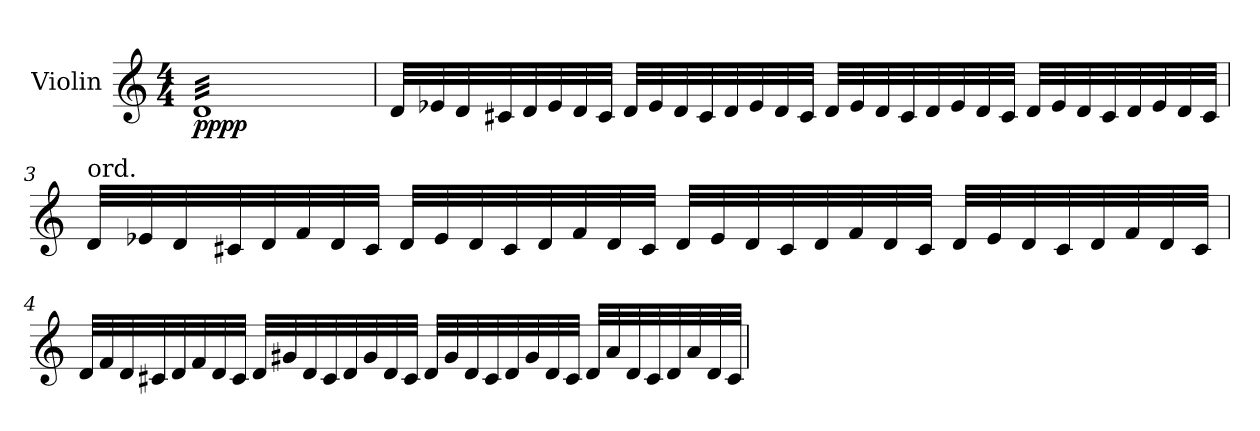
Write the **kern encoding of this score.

**kern	**dynam
*part1	*part1
*staff1	*staff1
*I"Violin	*
*I'Vln.	*
*clefG2	*
*k[]	*
*M4/4	*
*MM76	*
=1	=1
!LO:TX:a:t=pont.	!
!	!LO:DY:b
*tremolo	*
(<32dLLL	pppp
(<32d	.
(<32d	.
(<32d	.
(<32d	.
(<32d	.
(<32d	.
(<32d	.
(<32d	.
(<32d	.
(<32d	.
(<32d	.
(<32d	.
(<32d	.
(<32d	.
(<32d	.
(<32d	.
(<32d	.
(<32d	.
(<32d	.
(<32d	.
(<32d	.
(<32d	.
(<32d	.
(<32d	.
(<32d	.
(<32d	.
(<32d	.
(<32d	.
(<32d	.
(<32d	.
32dJJJ	.
*Xtremolo	*
=2	=2
32d/LLL)	.
32e-X/	.
32d/	.
32c#X/	.
32d/	.
32e-/	.
32d/	.
32c#/JJJ	.
32d/LLL	.
32e-/	.
32d/	.
32c#/	.
32d/	.
32e-/	.
32d/	.
32c#/JJJ	.
32d/LLL	.
32e-/	.
32d/	.
32c#/	.
32d/	.
32e-/	.
32d/	.
32c#/JJJ	.
32d/LLL	.
32e-/	.
32d/	.
32c#/	.
32d/	.
32e-/	.
32d/	.
32c#/JJJ	.
!!LO:LB:g=z
=3	=3
!LO:TX:a:t=ord.	!
32d/LLL	.
32e-X/	.
32d/	.
32c#X/	.
32d/	.
32f/	.
32d/	.
32c#/JJJ	.
32d/LLL	.
32e-/	.
32d/	.
32c#/	.
32d/	.
32f/	.
32d/	.
32c#/JJJ	.
32d/LLL	.
32e-/	.
32d/	.
32c#/	.
32d/	.
32f/	.
32d/	.
32c#/JJJ	.
32d/LLL	.
32e-/	.
32d/	.
32c#/	.
32d/	.
32f/	.
32d/	.
32c#/JJJ	.
!!LO:LB:g=z
=4	=4
32d/LLL	.
32f/	.
32d/	.
32c#X/	.
32d/	.
32f/	.
32d/	.
32c#/JJJ	.
32d/LLL	.
32g#X/	.
32d/	.
32c#/	.
32d/	.
32g#/	.
32d/	.
32c#/JJJ	.
32d/LLL	.
32g#/	.
32d/	.
32c#/	.
32d/	.
32g#/	.
32d/	.
32c#/JJJ	.
32d/LLL	.
32a/	.
32d/	.
32c#/	.
32d/	.
32a/	.
32d/	.
32c#/JJJ	.
=	=
*-	*-
